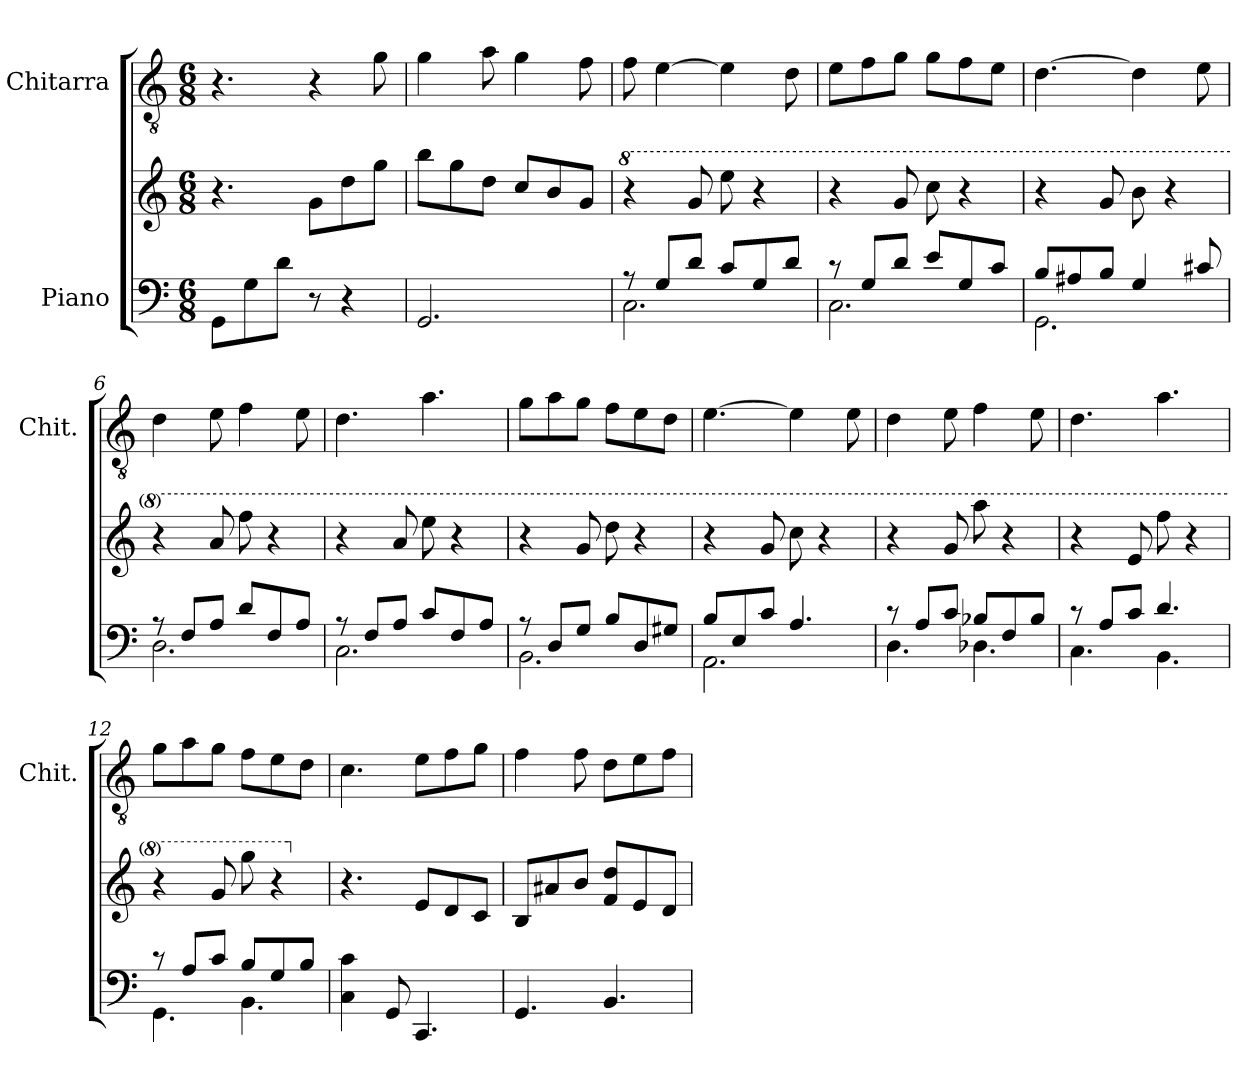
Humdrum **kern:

**kern	**kern	**kern
*part2	*part2	*part1
*staff3	*staff2	*staff1
*I"Piano	*	*I"Chitarra
*	*	*I'Chit.
*clefF4	*clefG2	*clefGv2
*k[]	*k[]	*k[]
*M6/8	*M6/8	*M6/8
*MM90	*MM90	*MM90
=1	=1	=1
8GG\L	4.r	4.r
8G\	.	.
8d\J	.	.
8r	8g\L	4r
4r	8dd\	.
.	8gg\J	8g\
=2	=2	=2
2.GG/	8bb\L	4g\
.	8gg\	.
.	8dd\J	8a\
.	8cc/L	4g\
.	8b/	.
.	8g/J	8f\
=3	=3	=3
*^	*	*
*	*	*8va	*
8r	2.C\	4r	8f\
8G/L	.	.	[4e\
8d/J	.	8gg/	.
8c/L	.	8eee\	4e\]
8G/	.	4r	.
8d/J	.	.	8d\
=4	=4	=4	=4
8r	2.C\	4r	8e\L
8G/L	.	.	8f\
8d/J	.	8gg/	8g\J
8e/L	.	8ccc\	8g\L
8G/	.	4r	8f\
8c/J	.	.	8e\J
=5	=5	=5	=5
8B/L	2.GG\	4r	[4.d\
8A#X/	.	.	.
8B/J	.	8gg/	.
4G/	.	8bb\	4d\]
.	.	4r	.
8c#X/	.	.	8e\
=6	=6	=6	=6
8r	2.D\	4r	4d\
8F/L	.	.	.
8A/J	.	8aa/	8e\
8d/L	.	8fff\	4f\
8F/	.	4r	.
8A/J	.	.	8e\
!!LO:LB:g=z
=7	=7	=7	=7
8r	2.C\	4r	4.d\
8F/L	.	.	.
8A/J	.	8aa/	.
8c/L	.	8eee\	4.a\
8F/	.	4r	.
8A/J	.	.	.
=8	=8	=8	=8
8r	2.BB\	4r	8g\L
8D/L	.	.	8a\
8G/J	.	8gg/	8g\J
8B/L	.	8ddd\	8f\L
8D/	.	4r	8e\
8G#X/J	.	.	8d\J
=9	=9	=9	=9
8B/L	2.AA\	4r	[4.e\
8E/	.	.	.
8c/J	.	8gg/	.
4.A/	.	8ccc\	4e\]
.	.	4r	.
.	.	.	8e\
=10	=10	=10	=10
8r	4.D\	4r	4d\
8A/L	.	.	.
8c/J	.	8gg/	8e\
8B-X/L	4.D-X\	8aaa\	4f\
8F/	.	4r	.
8B-/J	.	.	8e\
=11	=11	=11	=11
8r	4.C\	4r	4.d\
8A/L	.	.	.
8c/J	.	8ee/	.
4.d/	4.BB\	8fff\	4.a\
.	.	4r	.
=12	=12	=12	=12
8r	4.GG\	4r	8g\L
8A/L	.	.	8a\
8c/J	.	8gg/	8g\J
8B/L	4.BB\	8ggg\	8f\L
8G/	.	4r	8e\
8B/J	.	.	8d\J
*v	*v	*	*
=13	=13	=13
*	*X8va	*
4C\ 4c\	4.r	4.c\
8GG/	.	.
4.CC/	8e/L	8e\L
.	8d/	8f\
.	8c/J	8g\J
!!LO:LB:g=z
=14	=14	=14
4.GG/	8B/L	4f\
.	8a#X/	.
.	8b/J	8f\
4.BB/	8f/ 8dd/L	8d\L
.	8e/	8e\
.	8d/J	8f\J
=	=	=
*-	*-	*-
